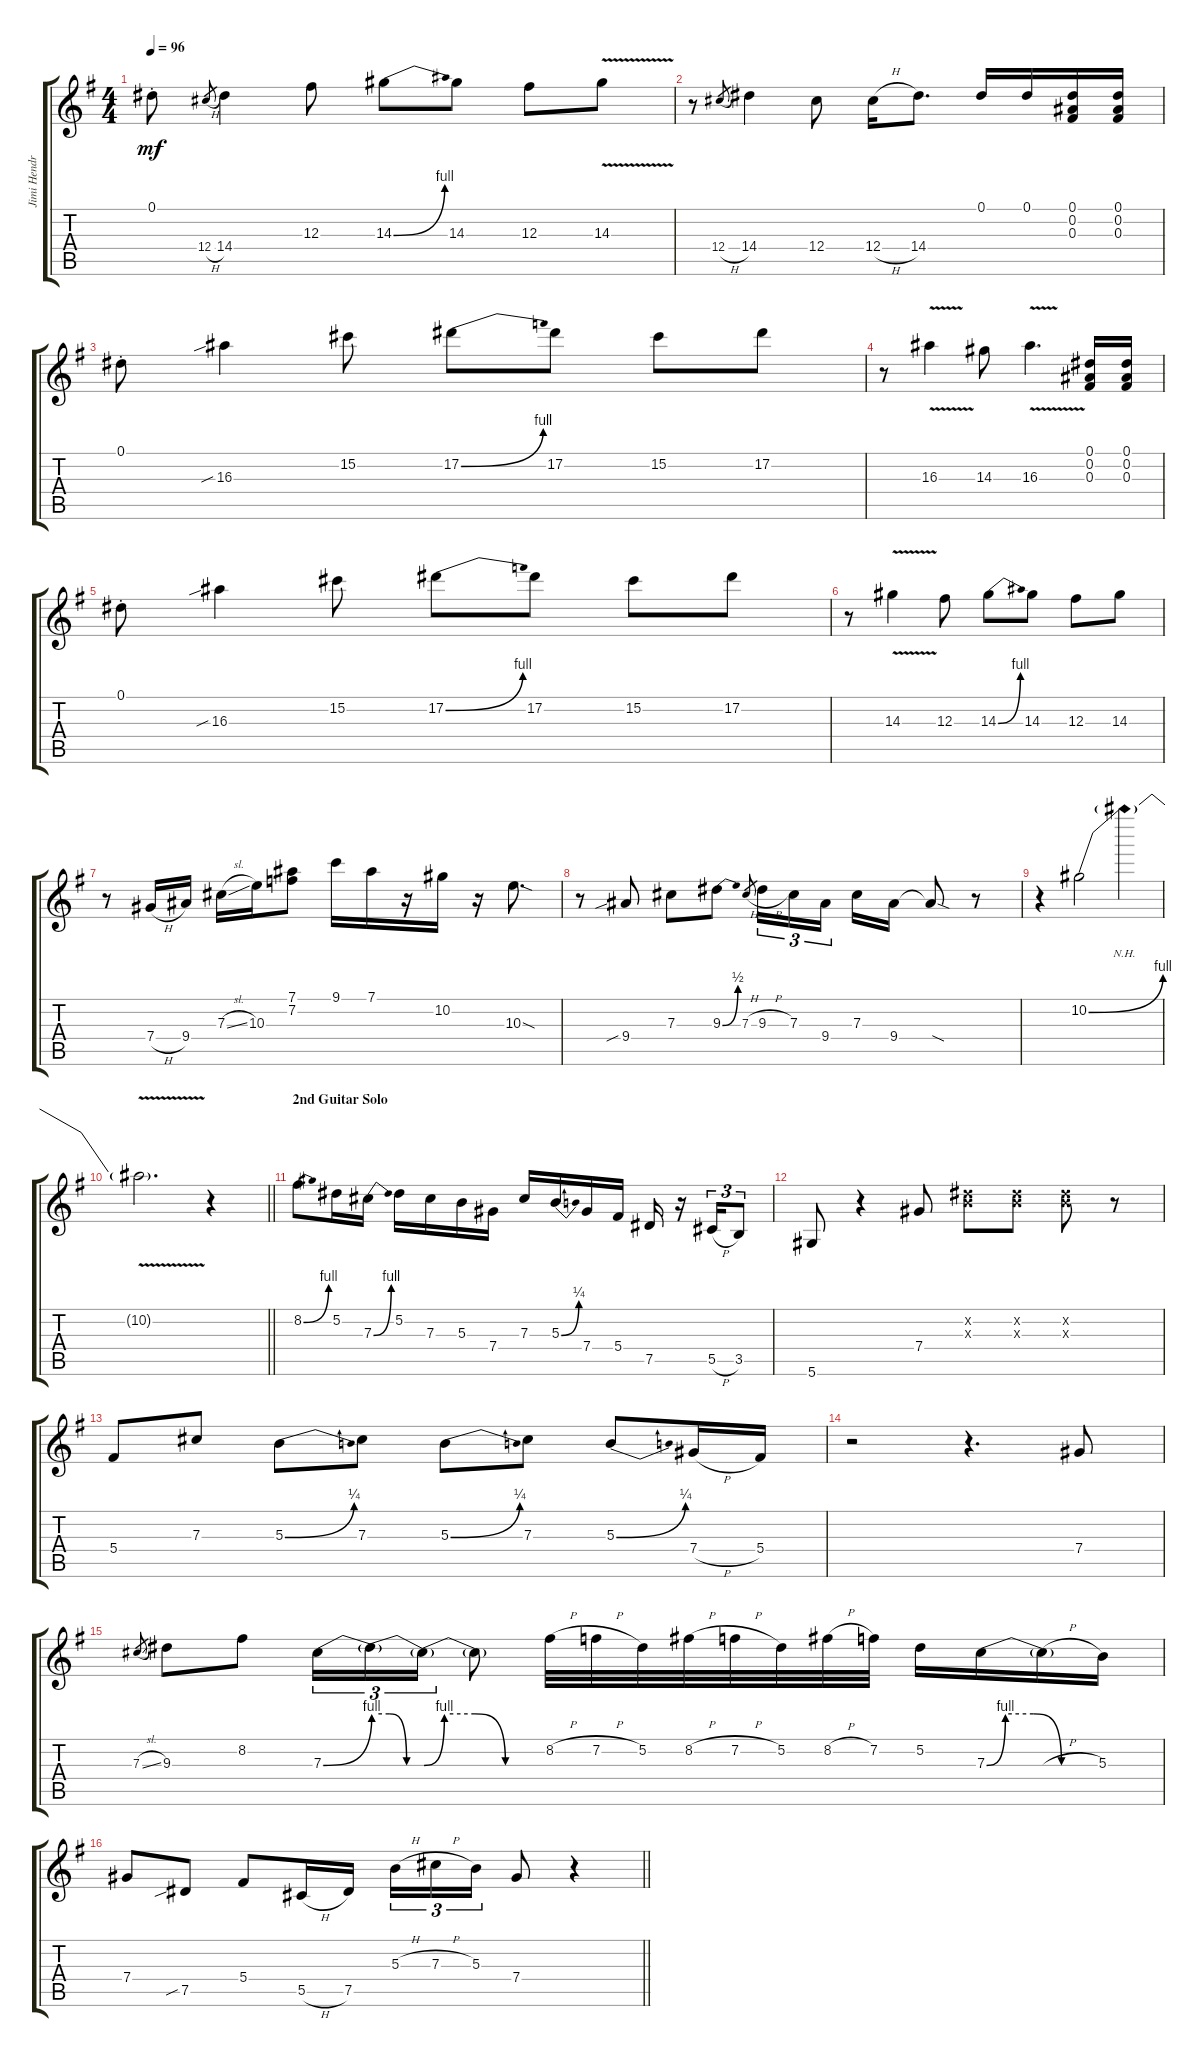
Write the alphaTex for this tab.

\track ("Jimi Hendrix-Dist Gtr (Tuned Down 1/2 St" "Jimi Hendr") {instrument distortionguitar}
\staff {score tabs}
\tuning (Eb4 Bb3 Gb3 Db3 Ab2 Eb2) {hide}
\ts (4 4)
\tempo 96
\clef g2
\ks g
0.1{st}.8{dy mf} 12.4{h}.8{gr} 14.4.4 12.3.8 14.3{be (bend 0 0 60 4)}.8 14.3.8 12.3.8 14.3{v}.8 |
r.8 12.4{h}.8{gr} 14.4.4 12.4.8 12.4{h}.16 14.4.8{d} 0.1.16 0.1.16 (0.1 0.2 0.3).16 (0.1 0.2 0.3).16 |
0.1{st}.8 16.3{sib}.4 15.2.8 17.2{be (bend 0 0 60 4)}.8 17.2.8 15.2.8 17.2.8 |
r.8 16.3{v}.4 14.3.8 16.3{v}.4{d} (0.1 0.2 0.3).16 (0.1 0.2 0.3).16 |
0.1{st}.8 16.3{sib}.4 15.2.8 17.2{be (bend 0 0 60 4)}.8 17.2.8 15.2.8 17.2.8 |
r.8 14.3{v}.4 12.3.8 14.3{be (bend 0 0 60 4)}.8 14.3.8 12.3.8 14.3.8 |
r.8 7.4{h}.16 9.4.16 7.3{sl}.16 10.3.16 (7.1 7.2).8 9.1.16 7.1.16 r.16 10.2.16 r.16 10.3{sod}.8{d} |
r.8 9.4{sib}.8 7.3.8 9.3{be (bend 0 0 60 2)}.8 7.3{h}.8{gr} 9.3{h}.16{tu (3 2)} 7.3.16{tu (3 2)} 9.4.16{tu (3 2) beam splitsecondary} 7.3.16 9.4.16 9.4{sod t}.8 r.8 |
r.4 10.2{be (bend 0 0 60 4)}.2 10.2{nh t}.4 |
\barLineRight lightlight
10.2{v t}.2{d} r.4 |
\section ("" "2nd Guitar Solo")
8.2{be (bend 0 0 60 4)}.8 5.2.16 7.3{be (bend 0 0 60 4)}.16 5.2.16 7.3.16 5.3.16 7.4.16 7.3.16 5.3{be (bend 0 0 60 1)}.16 7.4.16 5.4.16 7.5.16 r.16 5.5{h}.16{tu (3 2)} 3.5.8{tu (3 2)} |
5.6.8 r.4 7.4.8 (5.2{x} 5.3{x}).8 (5.2{x} 5.3{x}).8 (5.2{x} 5.3{x}).8 r.8 |
5.4.8 7.3.8 5.3{be (bend 0 0 60 1)}.8 7.3.8 5.3{be (bend 0 0 60 1)}.8 7.3.8 5.3{be (bend 0 0 60 1)}.8 7.4{h}.16 5.4.16 |
r.2 r.4{d} 7.4.8 |
7.3{sl}.8{gr} 9.3.8 8.2.8 7.3{be (bend 0 0 60 4)}.16{tu (3 2)} 7.3{be (custom 0 4 20 4 40 0 60 0) t}.16{tu (3 2)} 7.3{be (custom 0 0 10 4 25 4 40 0 60 0) t}.16{tu (3 2)} 7.3{t}.8 8.2{h}.32 7.2{h}.32 5.2.32 8.2{h}.32 7.2{h}.32 5.2.32 8.2{h}.32 7.2.32 5.2.16 7.3{be (custom 0 0 10 4 25 4 40 0 60 0)}.16 7.3{h t}.16 5.3.16 |
\barLineRight lightlight
7.4.8 7.5{sib}.8 5.4.8 5.5{h}.16 7.5.16 5.3{h}.16{tu (3 2)} 7.3{h}.16{tu (3 2)} 5.3.16{tu (3 2)} 7.4.8 r.4
